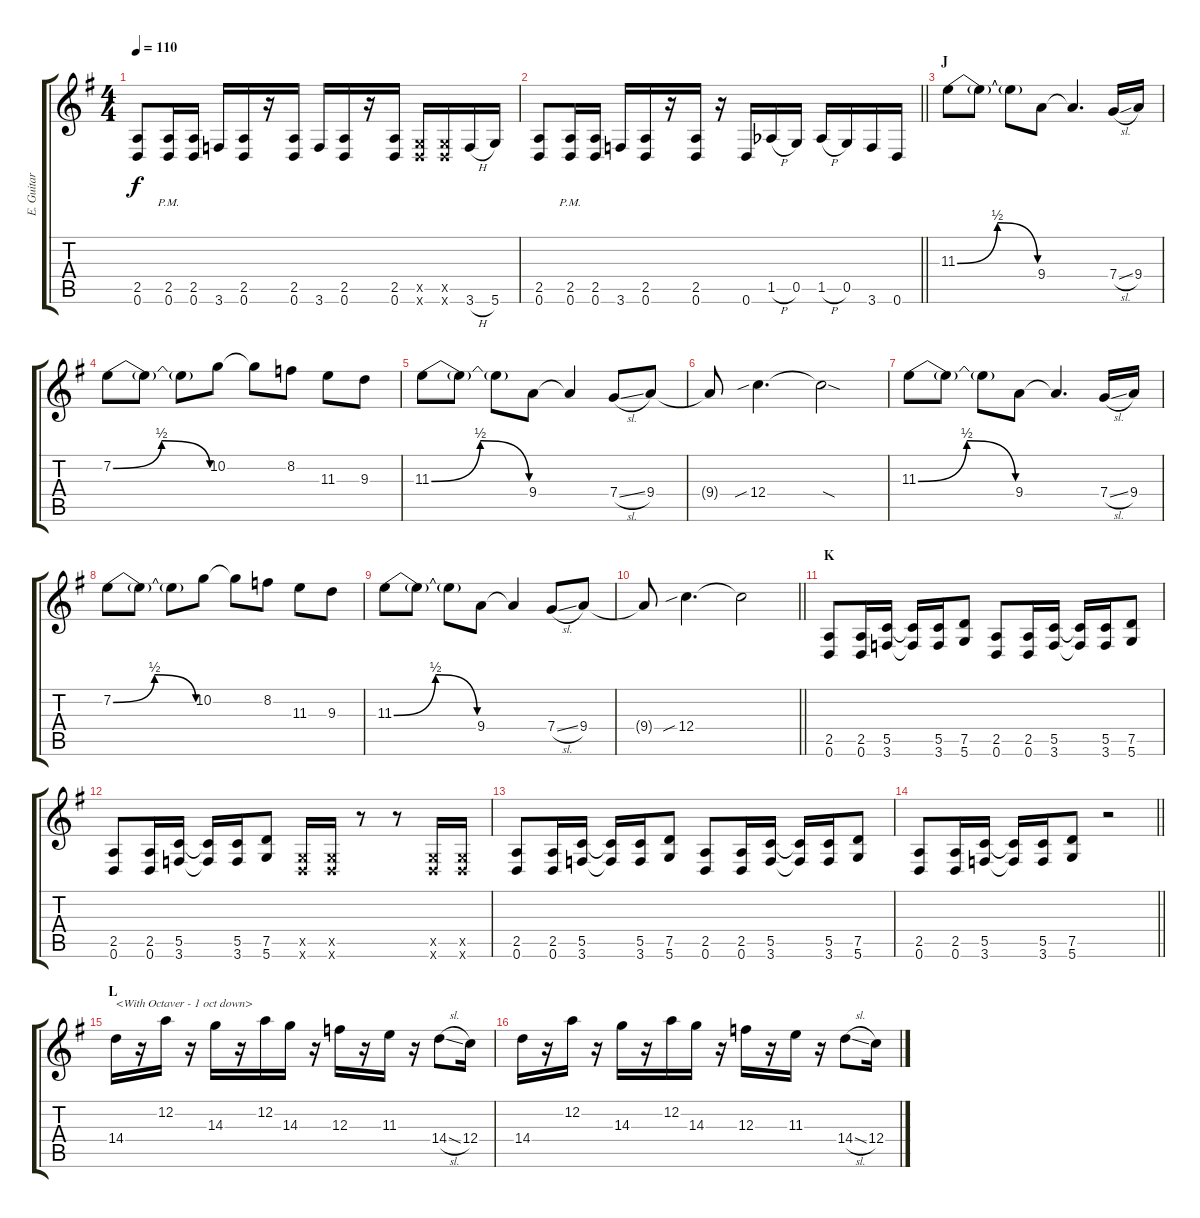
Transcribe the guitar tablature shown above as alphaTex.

\track ("E. Guitar II" "E. Guitar ") {instrument overdrivenguitar}
\staff {score tabs}
\tuning (D4 A3 F3 C3 G2 D2) {hide}
\ts (4 4)
\tempo 110
\clef g2
\ks g
(2.5 0.6).8{dy f} (2.5{pm} 0.6{pm}).16 (2.5 0.6).16 3.6.16 (2.5 0.6).16 r.16 (2.5 0.6).16 3.6.16 (2.5 0.6).16 r.16 (2.5 0.6).16 (0.5{x} 0.6{x}).16 (0.5{x} 0.6{x}).16 3.6{h}.16 5.6.16 |
\barLineRight lightlight
(2.5 0.6).8 (2.5{pm} 0.6{pm}).16 (2.5 0.6).16 3.6.16 (2.5 0.6).16 r.16 (2.5 0.6).16 r.16 0.6.16 1.5{h acc b}.16 0.5.16 1.5{h acc b}.16 0.5.16 3.6.16 0.6.16 |
\section ("" "J")
11.3{be (bendrelease 0 0 30 2 30 2 60 0)}.8 11.3{t}.8 11.3{t}.8 9.4.8 9.4{t}.4{d} 7.4{sl}.16 9.4.16 |
7.2{be (bendrelease 0 0 30 2 30 2 60 0)}.8 7.2{t}.8 7.2{t}.8 10.2.8 10.2{t}.8 8.2.8 11.3.8 9.3.8 |
11.3{be (bendrelease 0 0 30 2 30 2 60 0)}.8 11.3{t}.8 11.3{t}.8 9.4.8 9.4{t}.4 7.4{sl}.8 9.4.8 |
9.4{t}.8 12.4{sib}.4{d} 12.4{sod t}.2 |
11.3{be (bendrelease 0 0 30 2 30 2 60 0)}.8 11.3{t}.8 11.3{t}.8 9.4.8 9.4{t}.4{d} 7.4{sl}.16 9.4.16 |
7.2{be (bendrelease 0 0 30 2 30 2 60 0)}.8 7.2{t}.8 7.2{t}.8 10.2.8 10.2{t}.8 8.2.8 11.3.8 9.3.8 |
11.3{be (bendrelease 0 0 30 2 30 2 60 0)}.8 11.3{t}.8 11.3{t}.8 9.4.8 9.4{t}.4 7.4{sl}.8 9.4.8 |
\barLineRight lightlight
9.4{t}.8 12.4{sib}.4{d} 12.4{t}.2 |
\section ("" "K")
(2.5 0.6).8 (2.5 0.6).16 (5.5 3.6).16 (5.5{t} 3.6{t}).16 (5.5 3.6).16 (7.5 5.6).8 (2.5 0.6).8 (2.5 0.6).16 (5.5 3.6).16 (5.5{t} 3.6{t}).16 (5.5 3.6).16 (7.5 5.6).8 |
(2.5 0.6).8 (2.5 0.6).16 (5.5 3.6).16 (5.5{t} 3.6{t}).16 (5.5 3.6).16 (7.5 5.6).8 (0.5{x} 0.6{x}).16 (0.5{x} 0.6{x}).16 r.8 r.8 (0.5{x} 0.6{x}).16 (0.5{x} 0.6{x}).16 |
(2.5 0.6).8 (2.5 0.6).16 (5.5 3.6).16 (5.5{t} 3.6{t}).16 (5.5 3.6).16 (7.5 5.6).8 (2.5 0.6).8 (2.5 0.6).16 (5.5 3.6).16 (5.5{t} 3.6{t}).16 (5.5 3.6).16 (7.5 5.6).8 |
\barLineRight lightlight
(2.5 0.6).8 (2.5 0.6).16 (5.5 3.6).16 (5.5{t} 3.6{t}).16 (5.5 3.6).16 (7.5 5.6).8 r.2 |
\section ("" "L")
14.4.16{txt "<With Octaver - 1 oct down>"} r.16 12.2.16 r.16 14.3.16 r.16 12.2.16 14.3.16 r.16 12.3.16 r.16 11.3.16 r.16 14.4{sl}.8 12.4.16 |
14.4.16 r.16 12.2.16 r.16 14.3.16 r.16 12.2.16 14.3.16 r.16 12.3.16 r.16 11.3.16 r.16 14.4{sl}.8 12.4.16
